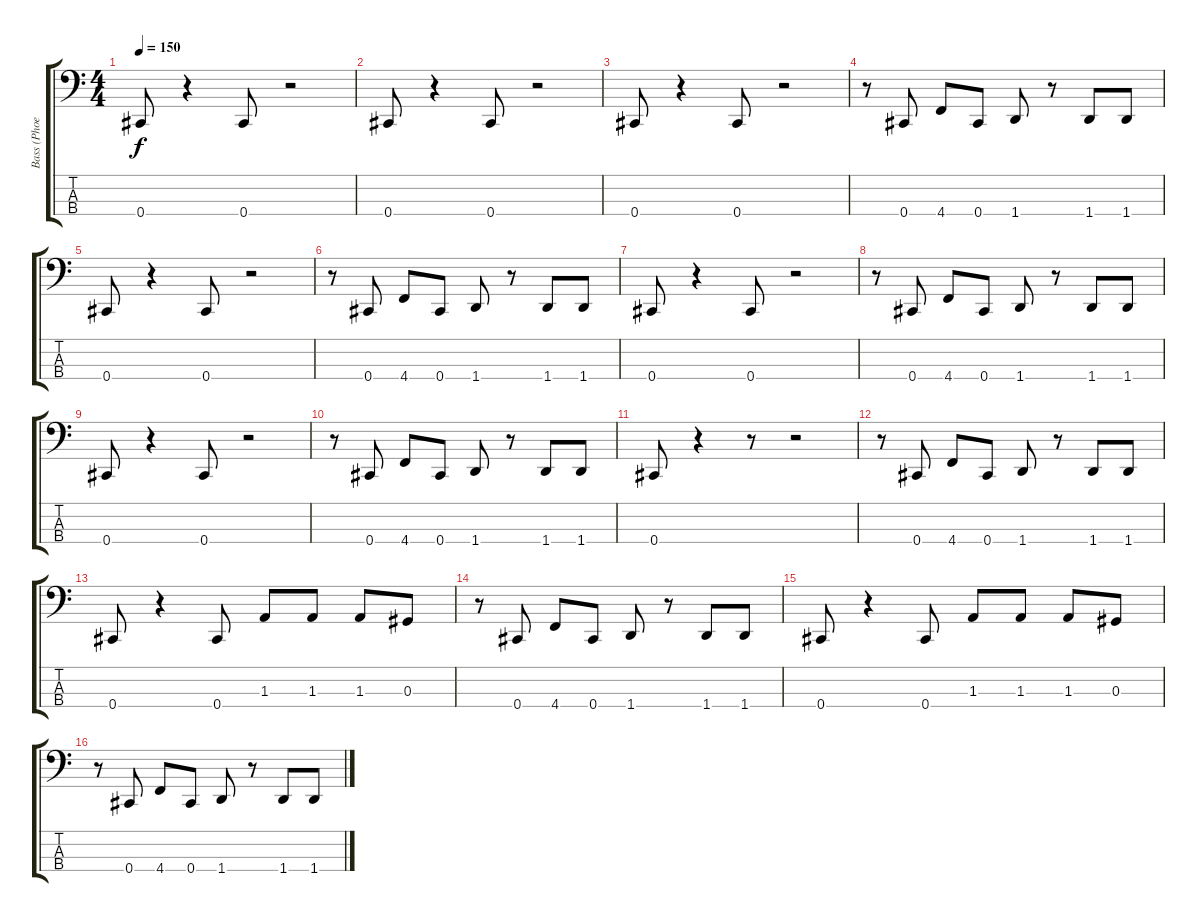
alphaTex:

\track ("Bass (Phoenix)" "Bass (Phoe") {instrument electricbassfinger}
\staff {score tabs}
\tuning (Gb2 Db2 Ab1 Db1) {hide}
\ts (4 4)
\tempo 150
\clef f4
\ks c
0.4.8{dy f} r.4 0.4.8 r.2 |
0.4.8 r.4 0.4.8 r.2 |
0.4.8 r.4 0.4.8 r.2 |
r.8 0.4.8 4.4.8 0.4.8 1.4.8 r.8 1.4.8 1.4.8 |
0.4.8 r.4 0.4.8 r.2 |
r.8 0.4.8 4.4.8 0.4.8 1.4.8 r.8 1.4.8 1.4.8 |
0.4.8 r.4 0.4.8 r.2 |
r.8 0.4.8 4.4.8 0.4.8 1.4.8 r.8 1.4.8 1.4.8 |
0.4.8 r.4 0.4.8 r.2 |
r.8 0.4.8 4.4.8 0.4.8 1.4.8 r.8 1.4.8 1.4.8 |
0.4.8 r.4 r.8 r.2 |
r.8 0.4.8 4.4.8 0.4.8 1.4.8 r.8 1.4.8 1.4.8 |
0.4.8 r.4 0.4.8 1.3.8 1.3.8 1.3.8 0.3.8 |
r.8 0.4.8 4.4.8 0.4.8 1.4.8 r.8 1.4.8 1.4.8 |
0.4.8 r.4 0.4.8 1.3.8 1.3.8 1.3.8 0.3.8 |
r.8 0.4.8 4.4.8 0.4.8 1.4.8 r.8 1.4.8 1.4.8
